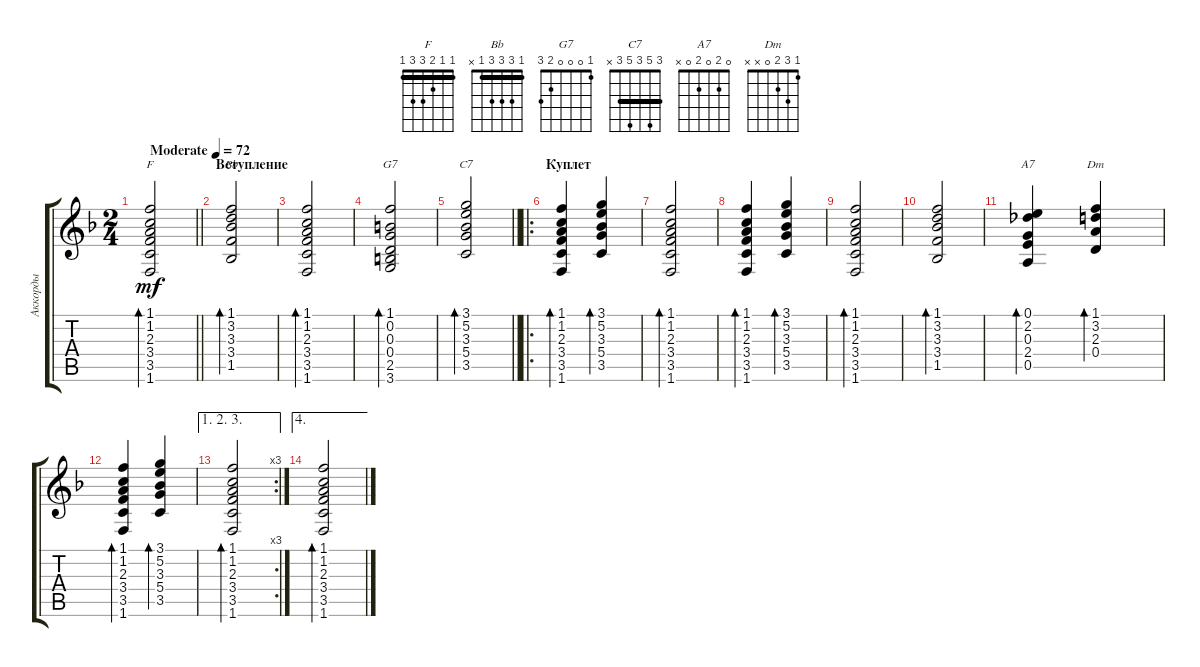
\track ("Аккорды" "Аккорды") {instrument acousticguitarsteel}
\staff {score tabs}
\tuning (E4 B3 G3 D3 A2 E2) {hide}
\chord ("F" 1 1 2 3 3 1) {barre 1}
\chord ("Bb" 1 3 3 3 1 x) {barre 1}
\chord ("G7" 1 0 0 0 2 3)
\chord ("C7" 3 5 3 5 3 x) {barre 3}
\chord ("A7" 0 2 0 2 0 x)
\chord ("Dm" 1 3 2 0 x x)
\ts (2 4)
\tempo (72 "Moderate")
\clef g2
\barLineRight lightlight
\ks f
(1.1 1.2 2.3 3.4 3.5 1.6).2{bd 120 ch "F" dy mf instrument acousticguitarsteel} |
\section ("" "Вступление")
(1.1 3.2 3.3 3.4 1.5).2{bd 120 ch "Bb"} |
(1.1 1.2 2.3 3.4 3.5 1.6).2{bd 120} |
(1.1 0.2 0.3 0.4 2.5 3.6).2{bd 120 ch "G7"} |
\barLineRight lightlight
(3.1 5.2 3.3 5.4 3.5).2{bd 120 ch "C7"} |
\ro
\section ("" "Куплет")
(1.1 1.2 2.3 3.4 3.5 1.6).4{bd 120} (3.1 5.2 3.3 5.4 3.5).4{bd 120} |
(1.1 1.2 2.3 3.4 3.5 1.6).2{bd 120} |
(1.1 1.2 2.3 3.4 3.5 1.6).4{bd 120} (3.1 5.2 3.3 5.4 3.5).4{bd 120} |
(1.1 1.2 2.3 3.4 3.5 1.6).2{bd 120} |
(1.1 3.2 3.3 3.4 1.5).2{bd 120} |
(0.1 2.2 0.3 2.4 0.5).4{bd 120 ch "A7"} (1.1 3.2 2.3 0.4).4{bd 120 ch "Dm"} |
(1.1 1.2 2.3 3.4 3.5 1.6).4{bd 120} (3.1 5.2 3.3 5.4 3.5).4{bd 120} |
\ae (1 2 3)
\rc 3
(1.1 1.2 2.3 3.4 3.5 1.6).2{bd 120} |
\ae 4
(1.1 1.2 2.3 3.4 3.5 1.6).2{bd 480}
